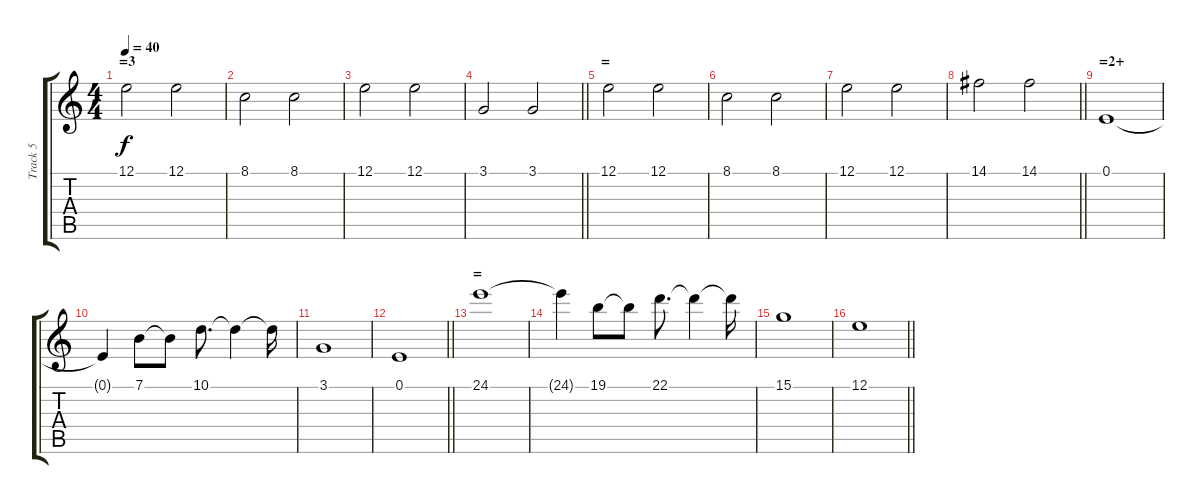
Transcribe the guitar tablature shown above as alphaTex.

\track ("Track 5" "Track 5") {instrument lead7fifths}
\staff {score tabs}
\tuning (E4 B3 G3 D3 A2 E2) {hide}
\ts (4 4)
\section ("" "=3")
\tempo 40
\clef g2
\ks c
12.1.2{dy f} 12.1.2 |
8.1.2 8.1.2 |
12.1.2 12.1.2 |
\barLineRight lightlight
3.1.2 3.1.2 |
\section ("" "=")
12.1.2 12.1.2 |
8.1.2 8.1.2 |
12.1.2 12.1.2 |
\barLineRight lightlight
14.1.2 14.1.2 |
\section ("" "=2+")
0.1.1 |
0.1{t}.4 7.1.8 7.1{t}.8 10.1.8{d} 10.1{t}.4 10.1{t}.16 |
3.1.1 |
\barLineRight lightlight
0.1.1 |
\section ("" "=")
24.1.1 |
24.1{t}.4 19.1.8 19.1{t}.8 22.1.8{d} 22.1{t}.4 22.1{t}.16 |
15.1.1 |
\barLineRight lightlight
12.1.1
